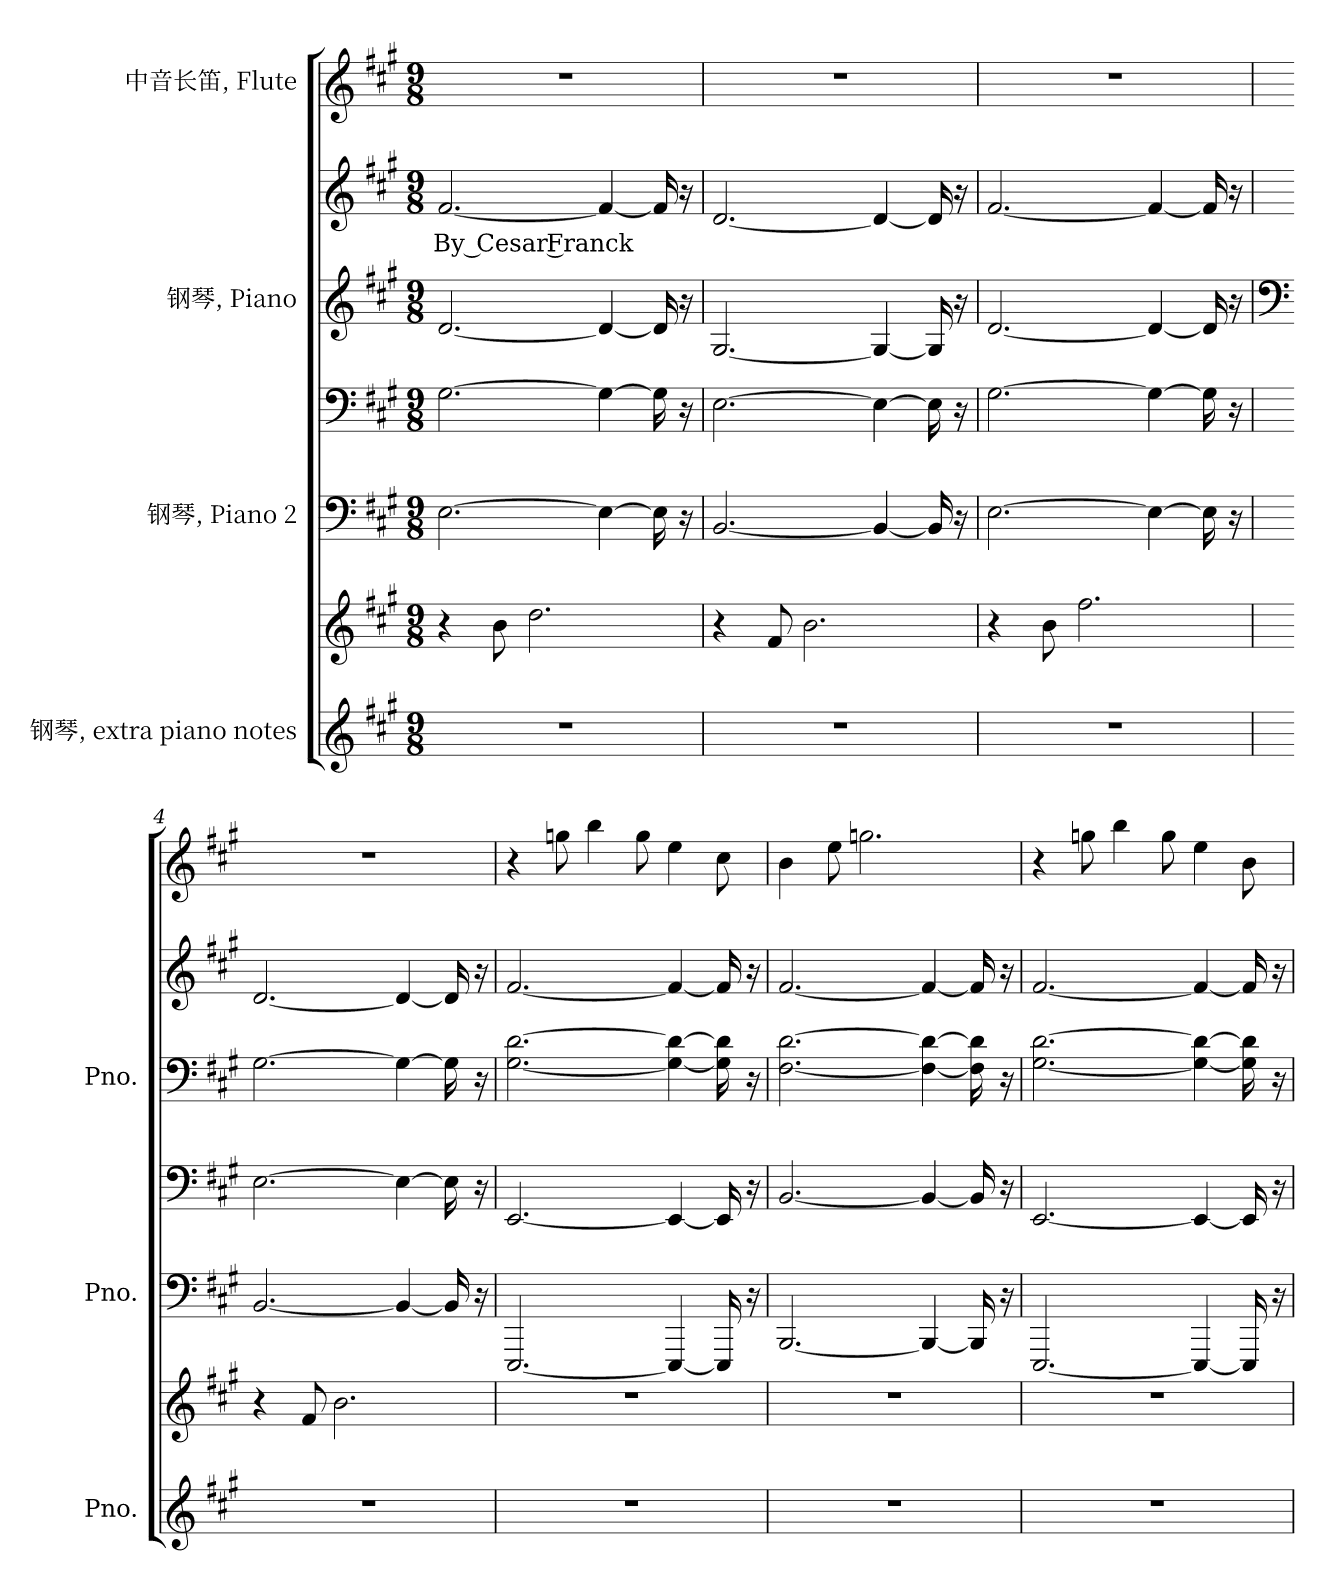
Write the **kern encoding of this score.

**kern	**kern	**kern	**kern	**kern	**kern	**text	**kern
*part4	*part4	*part3	*part3	*part2	*part2	*part2	*part1
*staff7	*staff6	*staff5	*staff4	*staff3	*staff2	*staff2	*staff1
*I"钢琴, extra piano notes	*	*I"钢琴, Piano 2	*	*I"钢琴, Piano	*	*	*I"中音长笛, Flute
*I'Pno.	*	*I'Pno.	*	*I'Pno.	*	*	*
*clefG2	*clefG2	*clefF4	*clefF4	*clefG2	*clefG2	*	*clefG2
*	*	*	*	*	*	*	*ITrd3c5
*k[f#c#g#]	*k[f#c#g#]	*k[f#c#g#]	*k[f#c#g#]	*k[f#c#g#]	*k[f#c#g#]	*	*k[f#c#g#d#]
*M9/8	*M9/8	*M9/8	*M9/8	*M9/8	*M9/8	*	*M9/8
*MM115	*MM115	*MM115	*MM115	*MM115	*MM115	*	*MM115
=1	=1	=1	=1	=1	=1	=1	=1
8%9r	4r	[2.E\	[2.G#\	[2.d/	[2.f#/	By Cesar Franck	8%9r
.	8b\	.	.	.	.	.	.
.	2.dd\	.	.	.	.	.	.
.	.	4E\_	4G#\_	4d/_	4f#/_	.	.
.	.	16E\]	16G#\]	16d/]	16f#/]	.	.
.	.	16r	16r	16r	16r	.	.
=2	=2	=2	=2	=2	=2	=2	=2
8%9r	4r	[2.BB/	[2.E\	[2.G#/	[2.d/	.	8%9r
.	8f#/	.	.	.	.	.	.
.	2.b\	.	.	.	.	.	.
.	.	4BB/_	4E\_	4G#/_	4d/_	.	.
.	.	16BB/]	16E\]	16G#/]	16d/]	.	.
.	.	16r	16r	16r	16r	.	.
=3	=3	=3	=3	=3	=3	=3	=3
8%9r	4r	[2.E\	[2.G#\	[2.d/	[2.f#/	.	8%9r
.	8b\	.	.	.	.	.	.
.	2.ff#\	.	.	.	.	.	.
.	.	4E\_	4G#\_	4d/_	4f#/_	.	.
.	.	16E\]	16G#\]	16d/]	16f#/]	.	.
.	.	16r	16r	16r	16r	.	.
!!LO:PB:g=z
=4	=4	=4	=4	=4	=4	=4	=4
*	*	*	*	*clefF4	*	*	*
8%9r	4r	[2.BB/	[2.E\	[2.G#\	[2.d/	.	8%9r
.	8f#/	.	.	.	.	.	.
.	2.b\	.	.	.	.	.	.
.	.	4BB/_	4E\_	4G#\_	4d/_	.	.
.	.	16BB/]	16E\]	16G#\]	16d/]	.	.
.	.	16r	16r	16r	16r	.	.
=5	=5	=5	=5	=5	=5	=5	=5
8%9r	8%9r	[2.EEE/	[2.EE/	[2.G#\ [2.d\	[2.f#/	.	4r
.	.	.	.	.	.	.	8ddn\
.	.	.	.	.	.	.	4ff#\
.	.	.	.	.	.	.	8dd\
.	.	4EEE/_	4EE/_	4G#\_ 4d\_	4f#/_	.	4b\
.	.	16EEE/]	16EE/]	16G#\] 16d\]	16f#/]	.	8g#\
.	.	16r	16r	16r	16r	.	.
=6	=6	=6	=6	=6	=6	=6	=6
8%9r	8%9r	[2.BBB/	[2.BB/	[2.F#\ [2.d\	[2.f#/	.	4f#\
.	.	.	.	.	.	.	8b\
.	.	.	.	.	.	.	2.ddn\
.	.	4BBB/_	4BB/_	4F#\_ 4d\_	4f#/_	.	.
.	.	16BBB/]	16BB/]	16F#\] 16d\]	16f#/]	.	.
.	.	16r	16r	16r	16r	.	.
=7	=7	=7	=7	=7	=7	=7	=7
8%9r	8%9r	[2.EEE/	[2.EE/	[2.G#\ [2.d\	[2.f#/	.	4r
.	.	.	.	.	.	.	8ddn\
.	.	.	.	.	.	.	4ff#\
.	.	.	.	.	.	.	8dd\
.	.	4EEE/_	4EE/_	4G#\_ 4d\_	4f#/_	.	4b\
.	.	16EEE/]	16EE/]	16G#\] 16d\]	16f#/]	.	8f#\
.	.	16r	16r	16r	16r	.	.
=	=	=	=	=	=	=	=
*-	*-	*-	*-	*-	*-	*-	*-
